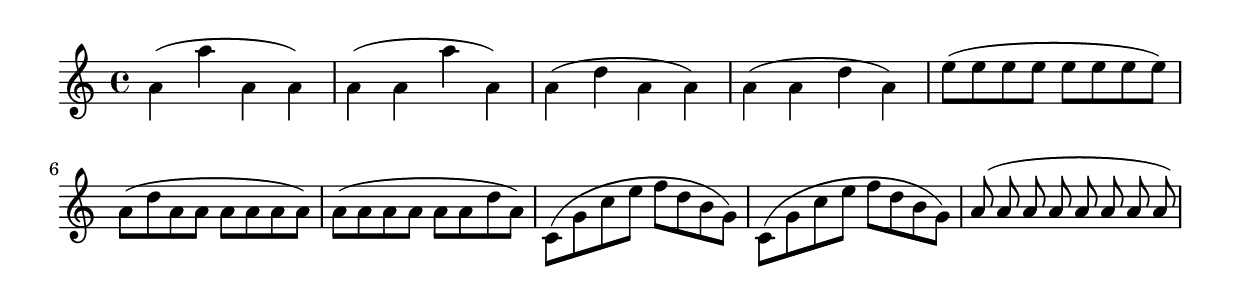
\version "1.7.18"
\header {
    
    texidoc = "The area underneath an (up) slur is minimised to improve the shape. "

}

\score{
\notes\relative c''{

\slurUp
\stemDown
a(a' a, a-)
a(a a' a,-)
a(d a a-)
a(a d a-)

e'8(e e e e e e e-)
a,8(d a a a a a a-)
a(a a a a a d a-)

c,(g' c e f d b g-) 
c,(g' c e f d b g-) 

\property Voice.autoBeaming = ##f
\stemUp
a8(a a a a a a a-)

}
\paper{
indent=0.0\mm
}
}

